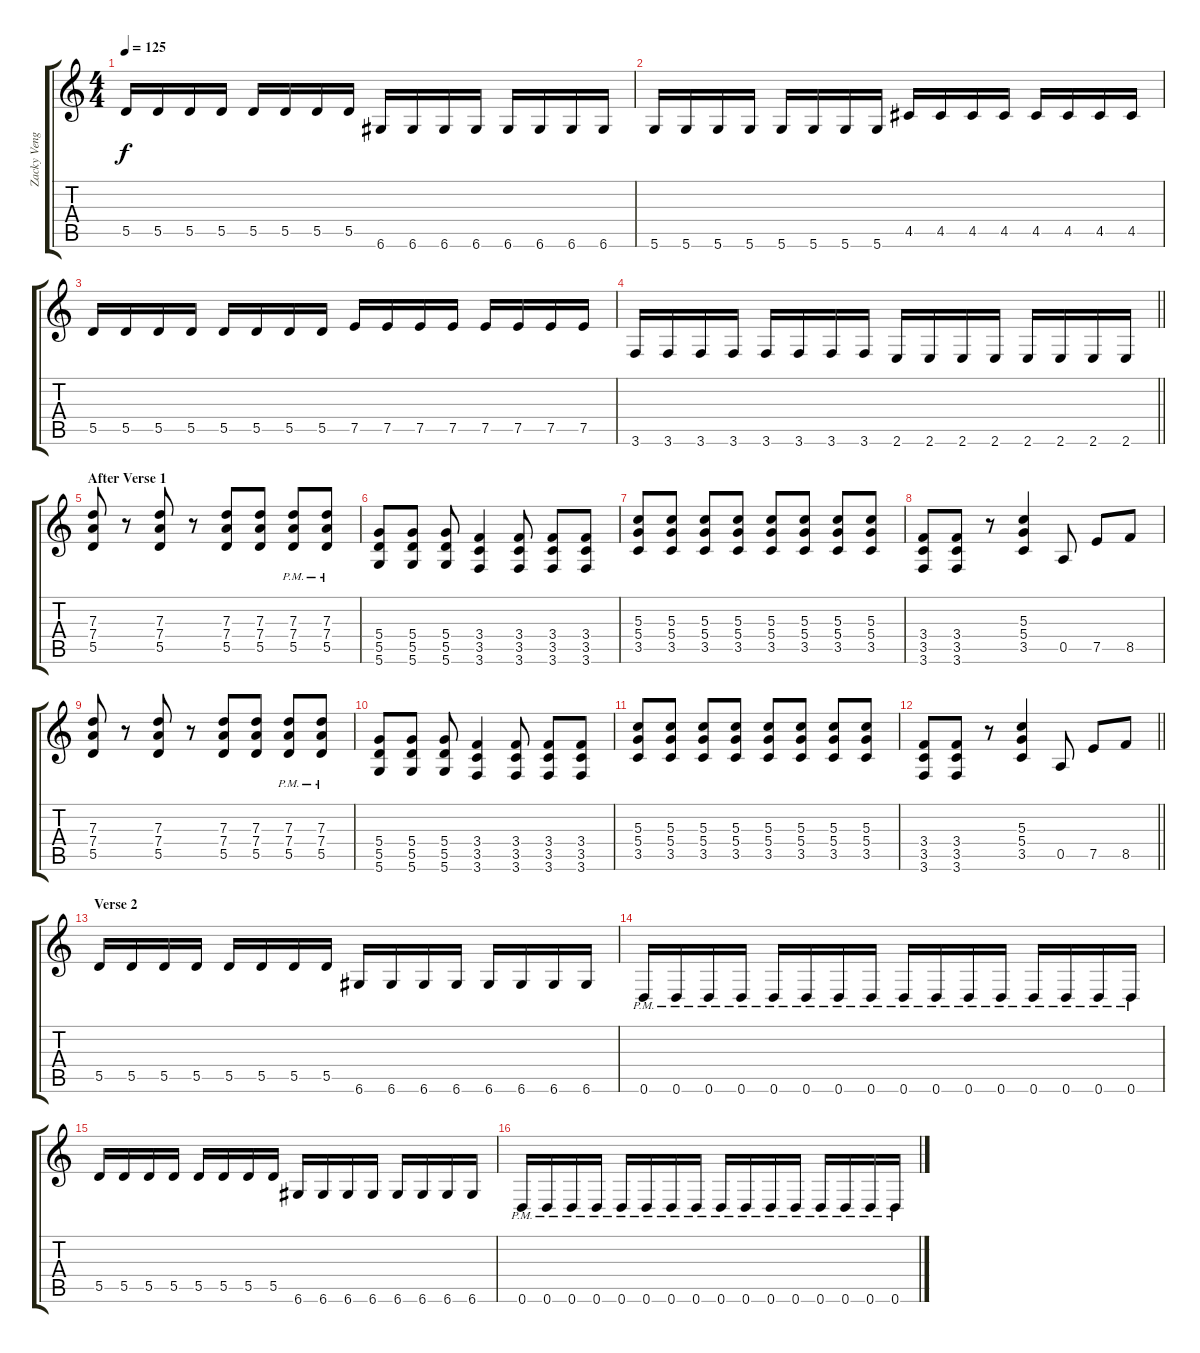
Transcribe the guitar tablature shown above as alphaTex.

\track ("Zacky Vengeance" "Zacky Veng") {instrument distortionguitar}
\staff {score tabs}
\tuning (E4 B3 G3 D3 A2 D2) {hide}
\ts (4 4)
\tempo 125
\clef g2
\ks c
5.5.16{dy f} 5.5.16 5.5.16 5.5.16 5.5.16 5.5.16 5.5.16 5.5.16 6.6.16 6.6.16 6.6.16 6.6.16 6.6.16 6.6.16 6.6.16 6.6.16 |
5.6.16 5.6.16 5.6.16 5.6.16 5.6.16 5.6.16 5.6.16 5.6.16 4.5.16 4.5.16 4.5.16 4.5.16 4.5.16 4.5.16 4.5.16 4.5.16 |
5.5.16 5.5.16 5.5.16 5.5.16 5.5.16 5.5.16 5.5.16 5.5.16 7.5.16 7.5.16 7.5.16 7.5.16 7.5.16 7.5.16 7.5.16 7.5.16 |
\barLineRight lightlight
3.6.16 3.6.16 3.6.16 3.6.16 3.6.16 3.6.16 3.6.16 3.6.16 2.6.16 2.6.16 2.6.16 2.6.16 2.6.16 2.6.16 2.6.16 2.6.16 |
\section ("" "After Verse 1")
(7.3 7.4 5.5).8 r.8 (7.3 7.4 5.5).8 r.8 (7.3 7.4 5.5).8 (7.3 7.4 5.5).8 (7.3{pm} 7.4 5.5).8 (7.3{pm} 7.4 5.5).8 |
(5.4 5.5 5.6).8 (5.4 5.5 5.6).8 (5.4 5.5 5.6).8 (3.4 3.5 3.6).4 (3.4 3.5 3.6).8 (3.4 3.5 3.6).8 (3.4 3.5 3.6).8 |
(5.3 5.4 3.5).8 (5.3 5.4 3.5).8 (5.3 5.4 3.5).8 (5.3 5.4 3.5).8 (5.3 5.4 3.5).8 (5.3 5.4 3.5).8 (5.3 5.4 3.5).8 (5.3 5.4 3.5).8 |
(3.4 3.5 3.6).8 (3.4 3.5 3.6).8 r.8 (5.3 5.4 3.5).4 0.5.8 7.5.8 8.5.8 |
(7.3 7.4 5.5).8 r.8 (7.3 7.4 5.5).8 r.8 (7.3 7.4 5.5).8 (7.3 7.4 5.5).8 (7.3{pm} 7.4 5.5).8 (7.3{pm} 7.4 5.5).8 |
(5.4 5.5 5.6).8 (5.4 5.5 5.6).8 (5.4 5.5 5.6).8 (3.4 3.5 3.6).4 (3.4 3.5 3.6).8 (3.4 3.5 3.6).8 (3.4 3.5 3.6).8 |
(5.3 5.4 3.5).8 (5.3 5.4 3.5).8 (5.3 5.4 3.5).8 (5.3 5.4 3.5).8 (5.3 5.4 3.5).8 (5.3 5.4 3.5).8 (5.3 5.4 3.5).8 (5.3 5.4 3.5).8 |
\barLineRight lightlight
(3.4 3.5 3.6).8 (3.4 3.5 3.6).8 r.8 (5.3 5.4 3.5).4 0.5.8 7.5.8 8.5.8 |
\section ("" "Verse 2")
5.5.16 5.5.16 5.5.16 5.5.16 5.5.16 5.5.16 5.5.16 5.5.16 6.6.16 6.6.16 6.6.16 6.6.16 6.6.16 6.6.16 6.6.16 6.6.16 |
0.6{pm}.16 0.6{pm}.16 0.6{pm}.16 0.6{pm}.16 0.6{pm}.16 0.6{pm}.16 0.6{pm}.16 0.6{pm}.16 0.6{pm}.16 0.6{pm}.16 0.6{pm}.16 0.6{pm}.16 0.6{pm}.16 0.6{pm}.16 0.6{pm}.16 0.6{pm}.16 |
5.5.16 5.5.16 5.5.16 5.5.16 5.5.16 5.5.16 5.5.16 5.5.16 6.6.16 6.6.16 6.6.16 6.6.16 6.6.16 6.6.16 6.6.16 6.6.16 |
0.6{pm}.16 0.6{pm}.16 0.6{pm}.16 0.6{pm}.16 0.6{pm}.16 0.6{pm}.16 0.6{pm}.16 0.6{pm}.16 0.6{pm}.16 0.6{pm}.16 0.6{pm}.16 0.6{pm}.16 0.6{pm}.16 0.6{pm}.16 0.6{pm}.16 0.6{pm}.16
